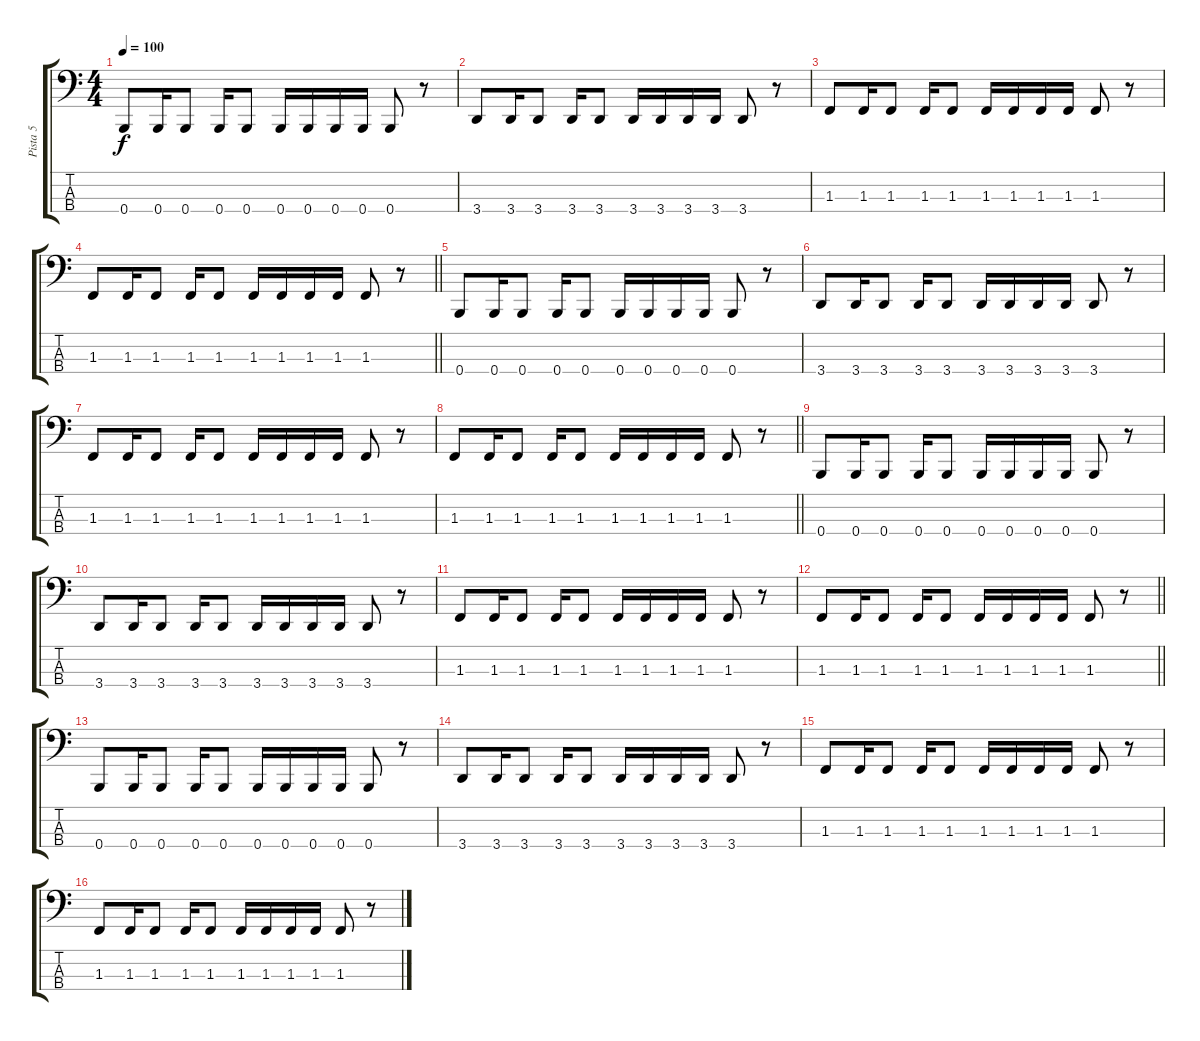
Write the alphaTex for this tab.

\track ("Pista 5" "Pista 5") {instrument synthbass1}
\staff {score tabs}
\tuning (D2 A1 E1 B0) {hide}
\ts (4 4)
\tempo 100
\clef f4
\ks c
0.4.8{dy f} 0.4.16 0.4.8 0.4.16 0.4.8 0.4.16 0.4.16 0.4.16 0.4.16 0.4.8 r.8 |
3.4.8 3.4.16 3.4.8 3.4.16 3.4.8 3.4.16 3.4.16 3.4.16 3.4.16 3.4.8 r.8 |
1.3.8 1.3.16 1.3.8 1.3.16 1.3.8 1.3.16 1.3.16 1.3.16 1.3.16 1.3.8 r.8 |
\barLineRight lightlight
1.3.8 1.3.16 1.3.8 1.3.16 1.3.8 1.3.16 1.3.16 1.3.16 1.3.16 1.3.8 r.8 |
0.4.8 0.4.16 0.4.8 0.4.16 0.4.8 0.4.16 0.4.16 0.4.16 0.4.16 0.4.8 r.8 |
3.4.8 3.4.16 3.4.8 3.4.16 3.4.8 3.4.16 3.4.16 3.4.16 3.4.16 3.4.8 r.8 |
1.3.8 1.3.16 1.3.8 1.3.16 1.3.8 1.3.16 1.3.16 1.3.16 1.3.16 1.3.8 r.8 |
\barLineRight lightlight
1.3.8 1.3.16 1.3.8 1.3.16 1.3.8 1.3.16 1.3.16 1.3.16 1.3.16 1.3.8 r.8 |
0.4.8 0.4.16 0.4.8 0.4.16 0.4.8 0.4.16 0.4.16 0.4.16 0.4.16 0.4.8 r.8 |
3.4.8 3.4.16 3.4.8 3.4.16 3.4.8 3.4.16 3.4.16 3.4.16 3.4.16 3.4.8 r.8 |
1.3.8 1.3.16 1.3.8 1.3.16 1.3.8 1.3.16 1.3.16 1.3.16 1.3.16 1.3.8 r.8 |
\barLineRight lightlight
1.3.8 1.3.16 1.3.8 1.3.16 1.3.8 1.3.16 1.3.16 1.3.16 1.3.16 1.3.8 r.8 |
0.4.8 0.4.16 0.4.8 0.4.16 0.4.8 0.4.16 0.4.16 0.4.16 0.4.16 0.4.8 r.8 |
3.4.8 3.4.16 3.4.8 3.4.16 3.4.8 3.4.16 3.4.16 3.4.16 3.4.16 3.4.8 r.8 |
1.3.8 1.3.16 1.3.8 1.3.16 1.3.8 1.3.16 1.3.16 1.3.16 1.3.16 1.3.8 r.8 |
1.3.8 1.3.16 1.3.8 1.3.16 1.3.8 1.3.16 1.3.16 1.3.16 1.3.16 1.3.8 r.8
